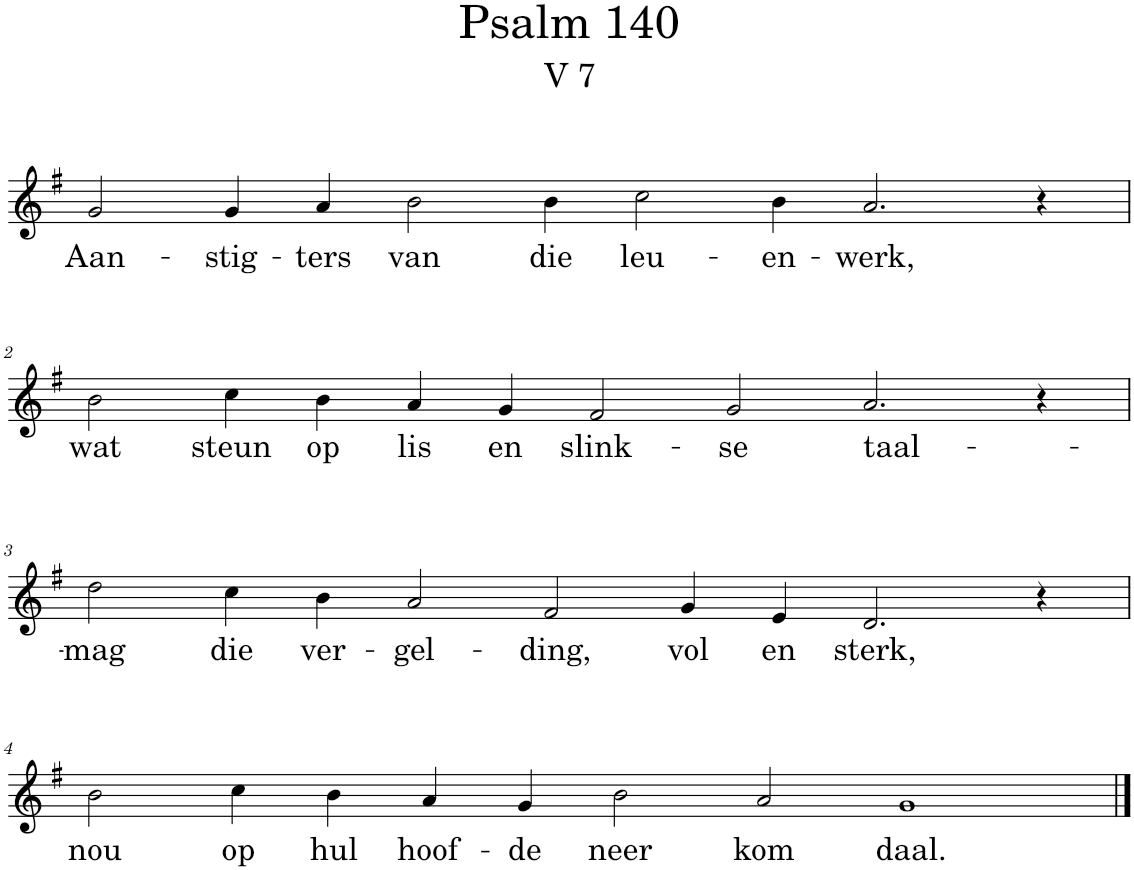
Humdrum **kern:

**kern	**text
*part1	*part1
*staff1	*staff1
*I"Pipe Organ	*
*I'Org.	*
*clefG2	*
*k[f#]	*
*M14/4	*
=1	=1
!	!LO:LY:b
2g/	Aan-
!	!LO:LY:b
4g/	-stig-
!	!LO:LY:b
4a/	-ters
!	!LO:LY:b
2b\	van
!	!LO:LY:b
4b\	die
!	!LO:LY:b
2cc\	leu-
!	!LO:LY:b
4b\	-en-
!	!LO:LY:b
2.a/	-werk,
4r	.
!!LO:LB:g=z
=2	=2
*M14/4	*
!	!LO:LY:b
2b\	wat
!	!LO:LY:b
4cc\	steun
!	!LO:LY:b
4b\	op
!	!LO:LY:b
4a/	lis
!	!LO:LY:b
4g/	en
!	!LO:LY:b
2f#/	slink-
!	!LO:LY:b
2g/	-se
!	!LO:LY:b
2.a/	taal-
4r	.
!!LO:LB:g=z
=3	=3
*M14/4	*
!	!LO:LY:b
2dd\	-mag
!	!LO:LY:b
4cc\	die
!	!LO:LY:b
4b\	ver-
!	!LO:LY:b
2a/	-gel-
!	!LO:LY:b
2f#/	-ding,
!	!LO:LY:b
4g/	vol
!	!LO:LY:b
4e/	en
!	!LO:LY:b
2.d/	sterk,
4r	.
!!LO:LB:g=z
=4	=4
*M14/4	*
!	!LO:LY:b
2b\	nou
!	!LO:LY:b
4cc\	op
!	!LO:LY:b
4b\	hul
!	!LO:LY:b
4a/	hoof-
!	!LO:LY:b
4g/	-de
!	!LO:LY:b
2b\	neer
!	!LO:LY:b
2a/	kom
!	!LO:LY:b
1g	daal.
==	==
*-	*-
